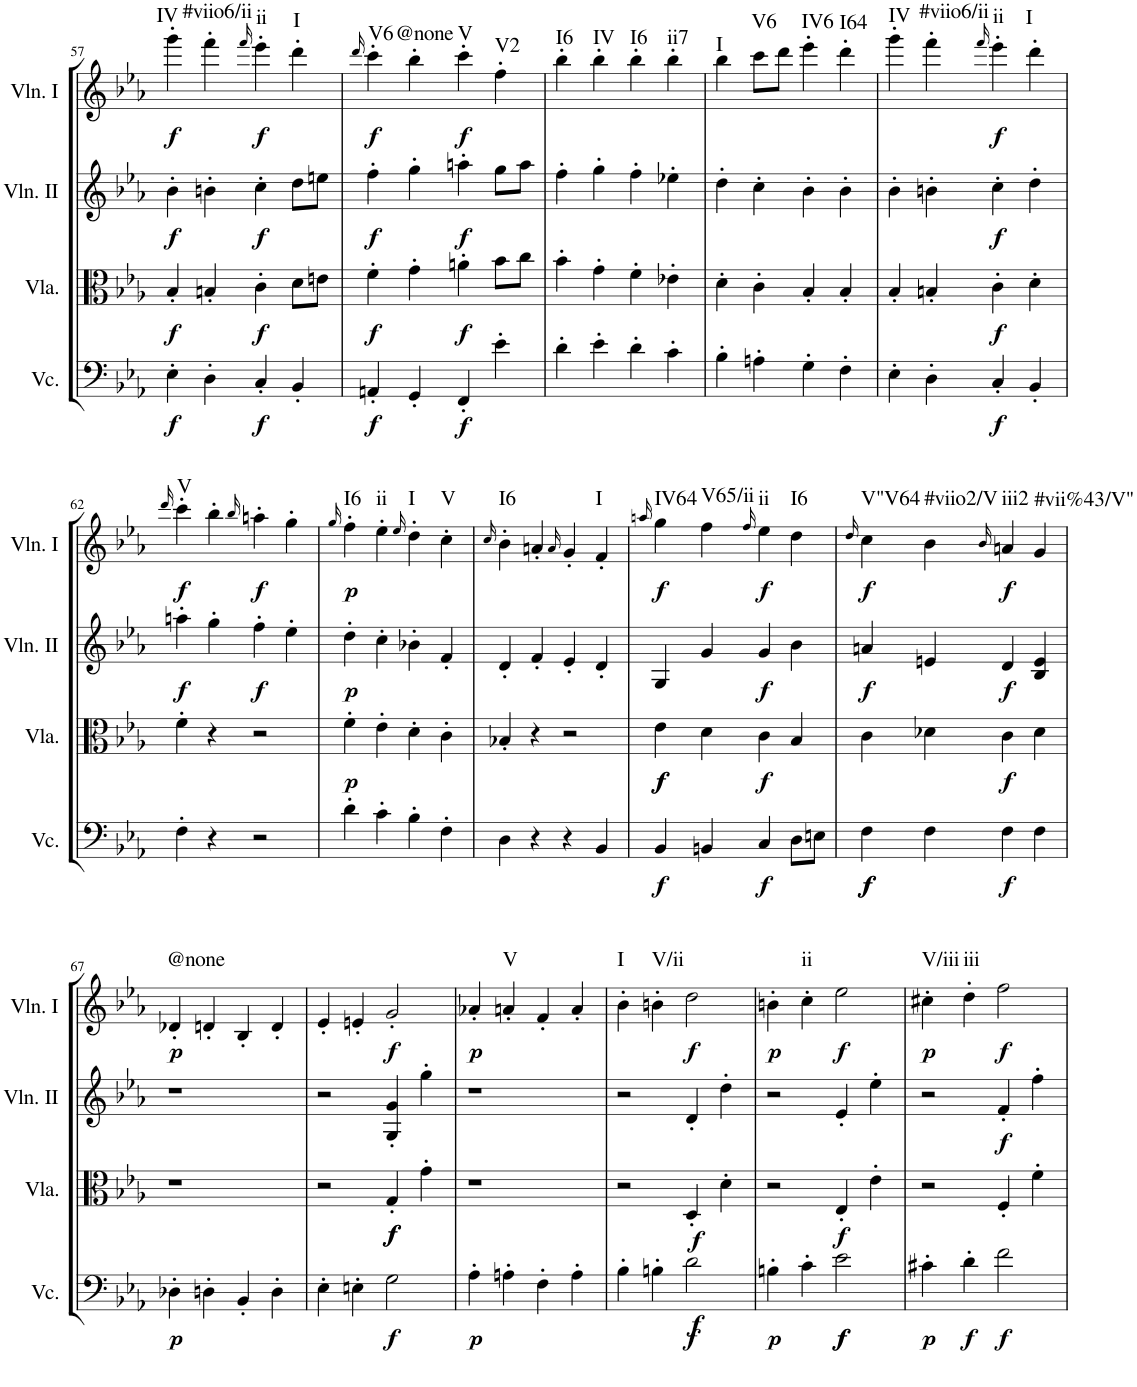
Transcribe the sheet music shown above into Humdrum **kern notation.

**kern	**dynam	**kern	**dynam	**kern	**dynam	**kern	**dynam	**harte
*part4	*part4	*part3	*part3	*part2	*part2	*part1	*part1	*part1
*staff4	*staff4	*staff3	*staff3	*staff2	*staff2	*staff1	*staff1	*
*I"Violoncello	*	*I"Viola	*	*I"Violin II	*	*I"Violin I	*	*
*I'Vc.	*	*I'Vla.	*	*I'Vln. II	*	*I'Vln. I	*	*
!!LO:PB:g=z
*clefF4	*	*clefC3	*	*clefG2	*	*clefG2	*	*
*k[b-e-a-]	*	*k[b-e-a-]	*	*k[b-e-a-]	*	*k[b-e-a-]	*	*
*M2/2	*	*M2/2	*	*M2/2	*	*M2/2	*	*
*met(c|)	*	*met(c|)	*	*met(c|)	*	*met(c|)	*	*
=57	=57	=57	=57	=57	=57	=57	=57	=57
!	!LO:DY:b	!	!LO:DY:b	!	!LO:DY:b	!	!LO:DY:b	!LO:H:kt=IV
4E-'\	f	4B-'/	f	4b-'\	f	4ggg'\	f	N
!	!	!	!	!	!	!	!	!LO:H:kt=#viio6/ii
4D'\	.	4Bn'/	.	4bn'\	.	4fff'\	.	N
.	.	.	.	.	.	16qfff/	.	.
!	!LO:DY:b	!	!LO:DY:b	!	!LO:DY:b	!	!LO:DY:b	!LO:H:kt=ii
4C'/	f	4c'\	f	4cc'\	f	4eee-'\	f	N
!	!	!	!	!	!	!	!	!LO:H:kt=I
4BB-'/	.	8d\L	.	8dd\L	.	4ddd'\	.	N
.	.	8en\J	.	8een\J	.	.	.	.
=58	=58	=58	=58	=58	=58	=58	=58	=58
.	.	.	.	.	.	16qddd/	.	.
!	!LO:DY:b	!	!LO:DY:b	!	!LO:DY:b	!	!LO:DY:b	!LO:H:kt=V6
4AAn'/	f	4f'\	f	4ff'\	f	4ccc'\	f	N
!	!	!	!	!	!	!	!	!LO:H:kt=@none
4GG'/	.	4g'\	.	4gg'\	.	4bb-'\	.	N
!	!LO:DY:b	!	!LO:DY:b	!	!LO:DY:b	!	!LO:DY:b	!LO:H:kt=V
4FF'/	f	4an'\	f	4aan'\	f	4ccc'\	f	N
!	!	!	!	!	!	!	!	!LO:H:kt=V2
4e-'\	.	8b-\L	.	8gg\L	.	4ff'\	.	N
.	.	8cc\J	.	8aa\J	.	.	.	.
=59	=59	=59	=59	=59	=59	=59	=59	=59
!	!	!	!	!	!	!	!	!LO:H:kt=I6
4d'\	.	4b-'\	.	4ff'\	.	4bb-'\	.	N
!	!	!	!	!	!	!	!	!LO:H:kt=IV
4e-'\	.	4g'\	.	4gg'\	.	4bb-'\	.	N
!	!	!	!	!	!	!	!	!LO:H:kt=I6
4d'\	.	4f'\	.	4ff'\	.	4bb-'\	.	N
!	!	!	!	!	!	!	!	!LO:H:kt=ii7
4c'\	.	4e-X'\	.	4ee-X'\	.	4bb-'\	.	N
=60	=60	=60	=60	=60	=60	=60	=60	=60
!	!	!	!	!	!	!	!	!LO:H:kt=I
4B-'\	.	4d'\	.	4dd'\	.	4bb-\	.	N
!	!	!	!	!	!	!	!	!LO:H:kt=V6
4An'\	.	4c'\	.	4cc'\	.	8ccc\L	.	N
.	.	.	.	.	.	8ddd\J	.	.
!	!	!	!	!	!	!	!	!LO:H:kt=IV6
4G'\	.	4B-'/	.	4b-'\	.	4eee-'\	.	N
!	!	!	!	!	!	!	!	!LO:H:kt=I64
4F'\	.	4B-'/	.	4b-'\	.	4ddd'\	.	N
=61	=61	=61	=61	=61	=61	=61	=61	=61
!	!	!	!	!	!	!	!	!LO:H:kt=IV
4E-'\	.	4B-'/	.	4b-'\	.	4ggg'\	.	N
!	!	!	!	!	!	!	!	!LO:H:kt=#viio6/ii
4D'\	.	4Bn'/	.	4bn'\	.	4fff'\	.	N
.	.	.	.	.	.	16qfff/	.	.
!	!LO:DY:b	!	!LO:DY:b	!	!LO:DY:b	!	!LO:DY:b	!LO:H:kt=ii
4C'/	f	4c'\	f	4cc'\	f	4eee-'\	f	N
!	!	!	!	!	!	!	!	!LO:H:kt=I
4BB-'/	.	4d'\	.	4dd'\	.	4ddd'\	.	N
!!LO:LB:g=z
=62	=62	=62	=62	=62	=62	=62	=62	=62
.	.	.	.	.	.	16qddd/	.	.
!	!	!	!	!	!LO:DY:b	!	!LO:DY:b	!LO:H:kt=V
4F'\	.	4f'\	.	4aan'\	f	4ccc'\	f	N
4r	.	4r	.	4gg'\	.	4bb-'\	.	.
.	.	.	.	.	.	16qbb-/	.	.
!	!	!	!	!	!LO:DY:b	!	!LO:DY:b	!
2r	.	2r	.	4ff'\	f	4aan'\	f	.
.	.	.	.	4ee-'\	.	4gg'\	.	.
=63	=63	=63	=63	=63	=63	=63	=63	=63
.	.	.	.	.	.	16qgg/	.	.
!	!	!	!LO:DY:b	!	!LO:DY:b	!	!LO:DY:b	!LO:H:kt=I6
4d'\	.	4f'\	p	4dd'\	p	4ff'\	p	N
!	!	!	!	!	!	!	!	!LO:H:kt=ii
4c'\	.	4e-'\	.	4cc'\	.	4ee-'\	.	N
.	.	.	.	.	.	16qee-/	.	.
!	!	!	!	!	!	!	!	!LO:H:kt=I
4B-'\	.	4d'\	.	4b-X'\	.	4dd'\	.	N
!	!	!	!	!	!	!	!	!LO:H:kt=V
4F'\	.	4c'\	.	4f'/	.	4cc'\	.	N
=64	=64	=64	=64	=64	=64	=64	=64	=64
.	.	.	.	.	.	16qcc/	.	.
!	!	!	!	!	!	!	!	!LO:H:kt=I6
4D\	.	4B-X'/	.	4d'/	.	4b-'\	.	N
4r	.	4r	.	4f'/	.	4an'/	.	.
.	.	.	.	.	.	16qa/	.	.
4r	.	2r	.	4e-'/	.	4g'/	.	.
!	!	!	!	!	!	!	!	!LO:H:kt=I
4BB-/	.	.	.	4d'/	.	4f'/	.	N
=65	=65	=65	=65	=65	=65	=65	=65	=65
.	.	.	.	.	.	16qaan/	.	.
!	!LO:DY:b	!	!LO:DY:b	!	!	!	!	!
!	!	!	!LO:DY:n=1:b	!	!	!	!LO:DY:b	!LO:H:kt=IV64
4BB-/	f	4e-\	f f	4G/	.	4gg\	f	N
!	!	!	!	!	!	!	!	!LO:H:kt=V65/ii
4BBn/	.	4d\	.	4g/	.	4ff\	.	N
.	.	.	.	.	.	16qff/	.	.
!	!LO:DY:b	!	!LO:DY:n=2:b	!	!LO:DY:b	!	!LO:DY:b	!LO:H:kt=ii
4C/	f	4c\	f	4g/	f	4ee-\	f	N
!	!	!	!	!	!	!	!	!LO:H:kt=I6
8D\L	.	4B-/	.	4b-\	.	4dd\	.	N
8En\J	.	.	.	.	.	.	.	.
=66	=66	=66	=66	=66	=66	=66	=66	=66
.	.	.	.	.	.	16qdd/	.	.
!	!LO:DY:b	!	!	!	!	!	!	!
!	!LO:DY:n=1:b	!	!	!	!LO:DY:b	!	!LO:DY:b	!LO:H:kt=V"V64
4F\	f f	4c\	.	4an/	f	4cc\	f	N
!	!	!	!	!	!	!	!	!LO:H:kt=#viio2/V
4F\	.	4d-X\	.	4en/	.	4b-\	.	N
.	.	.	.	.	.	16qb-/	.	.
!	!LO:DY:n=2:b	!	!LO:DY:b	!	!LO:DY:b	!	!LO:DY:b	!LO:H:kt=iii2
4F\	f	4c\	f	4d/	f	4an/	f	N
!	!	!	!	!	!	!	!	!LO:H:kt=#vii%43/V"
4F\	.	4d-\	.	4B-/ 4e/	.	4g/	.	N
!!LO:LB:g=z
=67	=67	=67	=67	=67	=67	=67	=67	=67
!	!LO:DY:b	!	!	!	!	!	!LO:DY:b	!LO:H:kt=@none
4D-X'\	p	1r	.	1r	.	4d-X'/	p	N
4Dn'\	.	.	.	.	.	4dn'/	.	.
4BB-'/	.	.	.	.	.	4B-'/	.	.
4D'\	.	.	.	.	.	4d'/	.	.
=68	=68	=68	=68	=68	=68	=68	=68	=68
4E-'\	.	2r	.	2r	.	4e-'/	.	.
4En'\	.	.	.	.	.	4en'/	.	.
!	!LO:DY:b	!	!LO:DY:b	!	!	!	!	!
!	!	!	!LO:DY:n=1:b	!	!	!	!LO:DY:b	!
2G\	f	4G'/	f f	4G/' 4g/'	.	2g'/	f	.
.	.	4g'\	.	4gg'\	.	.	.	.
=69	=69	=69	=69	=69	=69	=69	=69	=69
!	!LO:DY:b	!	!	!	!	!	!LO:DY:b	!
4A-'\	p	1r	.	1r	.	4a-X'/	p	.
!	!	!	!	!	!	!	!	!LO:H:kt=V
4An'\	.	.	.	.	.	4an'/	.	N
4F'\	.	.	.	.	.	4f'/	.	.
4A'\	.	.	.	.	.	4a'/	.	.
=70	=70	=70	=70	=70	=70	=70	=70	=70
!	!	!	!	!	!	!	!	!LO:H:kt=I
4B-'\	.	2r	.	2r	.	4b-'\	.	N
!	!	!	!	!	!	!	!	!LO:H:kt=V/ii
4Bn'\	.	.	.	.	.	4bn'\	.	N
!	!LO:DY:b	!	!	!	!	!	!	!
!	!LO:DY:n=1:b	!	!LO:DY:b	!	!	!	!LO:DY:b	!
2d\	f f	4D'/	f	4d'/	.	2dd\	f	.
.	.	4d'\	.	4dd'\	.	.	.	.
=71	=71	=71	=71	=71	=71	=71	=71	=71
!	!LO:DY:b	!	!	!	!	!	!LO:DY:b	!
4Bn'\	p	2r	.	2r	.	4bn'\	p	.
!	!	!	!	!	!	!	!	!LO:H:kt=ii
4c'\	.	.	.	.	.	4cc'\	.	N
!	!LO:DY:b	!	!	!	!	!	!	!
!	!LO:DY:n=1:b	!	!LO:DY:b	!	!	!	!LO:DY:b	!
2e-\	f f	4E-'/	f	4e-'/	.	2ee-\	f	.
.	.	4e-'\	.	4ee-'\	.	.	.	.
=72	=72	=72	=72	=72	=72	=72	=72	=72
!	!LO:DY:b	!	!	!	!	!	!LO:DY:b	!LO:H:kt=V/iii
4c#X'\	p	2r	.	2r	.	4cc#X'\	p	N
!	!LO:DY:b	!	!	!	!	!	!	!LO:H:kt=iii
4d'\	f	.	.	.	.	4dd'\	.	N
!	!LO:DY:b	!	!	!	!LO:DY:b	!	!LO:DY:b	!
2f\	f	4F'/	.	4f'/	f	2ff\	f	.
.	.	4f'\	.	4ff'\	.	.	.	.
=	=	=	=	=	=	=	=	=
*-	*-	*-	*-	*-	*-	*-	*-	*-
